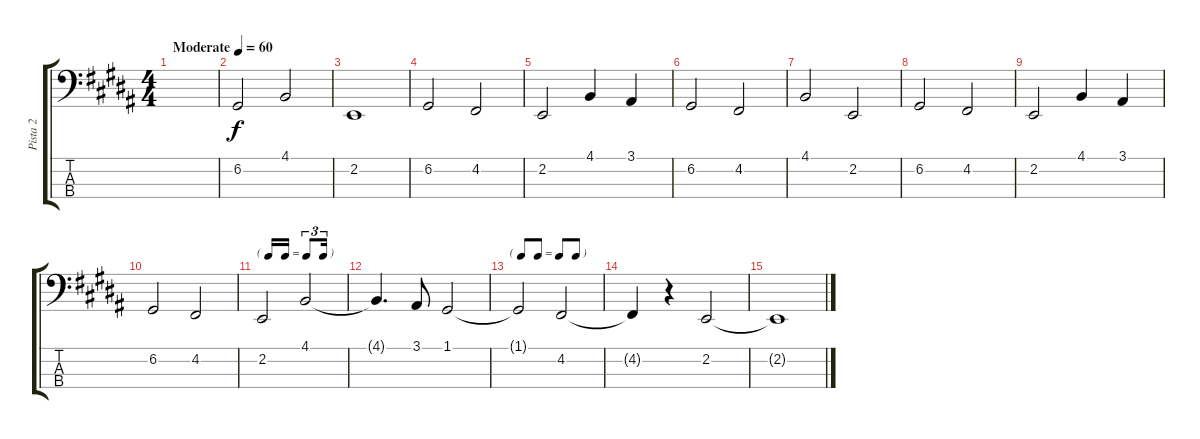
\track ("Pista 2" "Pista 2") {instrument acousticgrandpiano}
\staff {score tabs}
\tuning (G2 D2 A1 E1) {hide}
\ts (4 4)
\tempo (60 "Moderate")
\clef f4
\ks b
|
6.2.2 4.1.2 |
2.2.1 |
6.2.2 4.2.2 |
2.2.2 4.1.4 3.1.4 |
6.2.2 4.2.2 |
4.1.2 2.2.2 |
6.2.2 4.2.2 |
2.2.2 4.1.4 3.1.4 |
6.2.2 4.2.2 |
\tf triplet16th
2.2.2 4.1.2 |
4.1{t}.4{d} 3.1.8 1.1.2 |
\tf none
1.1{t}.2 4.2.2 |
4.2{t}.4 r.4 2.2.2 |
2.2{t}.1
